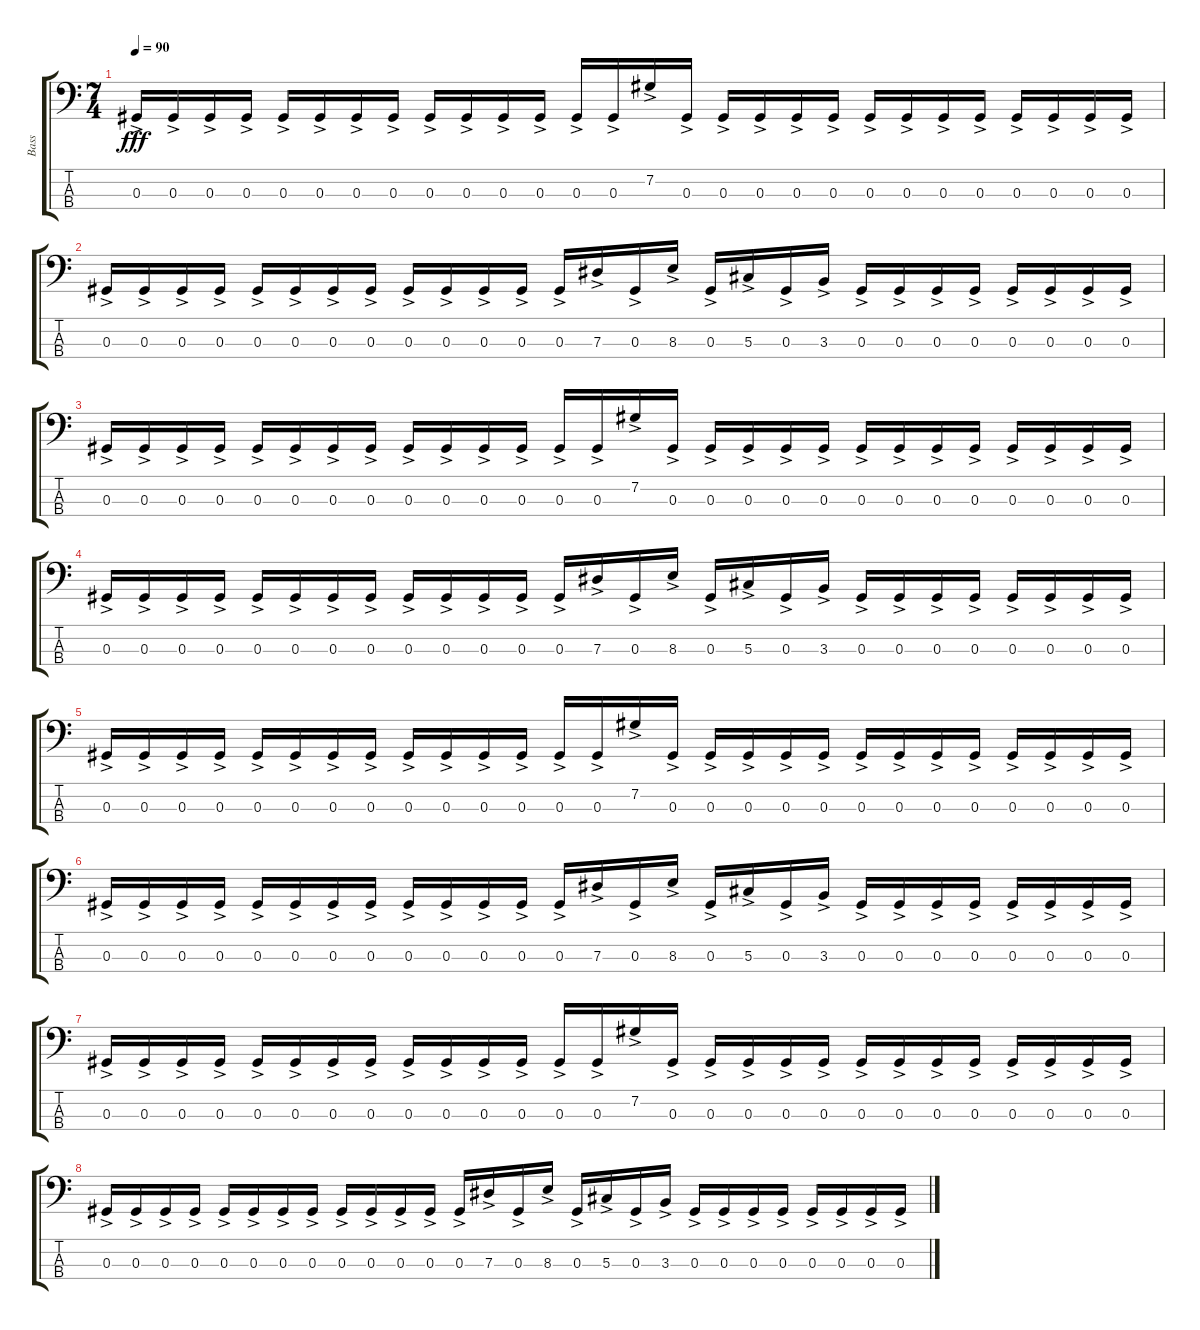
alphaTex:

\track ("Bass" "Bass") {instrument electricbassfinger}
\staff {score tabs}
\tuning (Gb2 Db2 Ab1 Eb1) {hide}
\ts (7 4)
\tempo 90
\clef f4
\ks c
0.3{ac}.16{dy fff} 0.3{ac}.16 0.3{ac}.16 0.3{ac}.16 0.3{ac}.16 0.3{ac}.16 0.3{ac}.16 0.3{ac}.16 0.3{ac}.16 0.3{ac}.16 0.3{ac}.16 0.3{ac}.16 0.3{ac}.16 0.3{ac}.16 7.2{ac}.16 0.3{ac}.16 0.3{ac}.16 0.3{ac}.16 0.3{ac}.16 0.3{ac}.16 0.3{ac}.16 0.3{ac}.16 0.3{ac}.16 0.3{ac}.16 0.3{ac}.16 0.3{ac}.16 0.3{ac}.16 0.3{ac}.16 |
0.3{ac}.16 0.3{ac}.16 0.3{ac}.16 0.3{ac}.16 0.3{ac}.16 0.3{ac}.16 0.3{ac}.16 0.3{ac}.16 0.3{ac}.16 0.3{ac}.16 0.3{ac}.16 0.3{ac}.16 0.3{ac}.16 7.3{ac}.16 0.3{ac}.16 8.3{ac}.16 0.3{ac}.16 5.3{ac}.16 0.3{ac}.16 3.3{ac}.16 0.3{ac}.16 0.3{ac}.16 0.3{ac}.16 0.3{ac}.16 0.3{ac}.16 0.3{ac}.16 0.3{ac}.16 0.3{ac}.16 |
0.3{ac}.16 0.3{ac}.16 0.3{ac}.16 0.3{ac}.16 0.3{ac}.16 0.3{ac}.16 0.3{ac}.16 0.3{ac}.16 0.3{ac}.16 0.3{ac}.16 0.3{ac}.16 0.3{ac}.16 0.3{ac}.16 0.3{ac}.16 7.2{ac}.16 0.3{ac}.16 0.3{ac}.16 0.3{ac}.16 0.3{ac}.16 0.3{ac}.16 0.3{ac}.16 0.3{ac}.16 0.3{ac}.16 0.3{ac}.16 0.3{ac}.16 0.3{ac}.16 0.3{ac}.16 0.3{ac}.16 |
0.3{ac}.16 0.3{ac}.16 0.3{ac}.16 0.3{ac}.16 0.3{ac}.16 0.3{ac}.16 0.3{ac}.16 0.3{ac}.16 0.3{ac}.16 0.3{ac}.16 0.3{ac}.16 0.3{ac}.16 0.3{ac}.16 7.3{ac}.16 0.3{ac}.16 8.3{ac}.16 0.3{ac}.16 5.3{ac}.16 0.3{ac}.16 3.3{ac}.16 0.3{ac}.16 0.3{ac}.16 0.3{ac}.16 0.3{ac}.16 0.3{ac}.16 0.3{ac}.16 0.3{ac}.16 0.3{ac}.16 |
0.3{ac}.16 0.3{ac}.16 0.3{ac}.16 0.3{ac}.16 0.3{ac}.16 0.3{ac}.16 0.3{ac}.16 0.3{ac}.16 0.3{ac}.16 0.3{ac}.16 0.3{ac}.16 0.3{ac}.16 0.3{ac}.16 0.3{ac}.16 7.2{ac}.16 0.3{ac}.16 0.3{ac}.16 0.3{ac}.16 0.3{ac}.16 0.3{ac}.16 0.3{ac}.16 0.3{ac}.16 0.3{ac}.16 0.3{ac}.16 0.3{ac}.16 0.3{ac}.16 0.3{ac}.16 0.3{ac}.16 |
0.3{ac}.16 0.3{ac}.16 0.3{ac}.16 0.3{ac}.16 0.3{ac}.16 0.3{ac}.16 0.3{ac}.16 0.3{ac}.16 0.3{ac}.16 0.3{ac}.16 0.3{ac}.16 0.3{ac}.16 0.3{ac}.16 7.3{ac}.16 0.3{ac}.16 8.3{ac}.16 0.3{ac}.16 5.3{ac}.16 0.3{ac}.16 3.3{ac}.16 0.3{ac}.16 0.3{ac}.16 0.3{ac}.16 0.3{ac}.16 0.3{ac}.16 0.3{ac}.16 0.3{ac}.16 0.3{ac}.16 |
0.3{ac}.16 0.3{ac}.16 0.3{ac}.16 0.3{ac}.16 0.3{ac}.16 0.3{ac}.16 0.3{ac}.16 0.3{ac}.16 0.3{ac}.16 0.3{ac}.16 0.3{ac}.16 0.3{ac}.16 0.3{ac}.16 0.3{ac}.16 7.2{ac}.16 0.3{ac}.16 0.3{ac}.16 0.3{ac}.16 0.3{ac}.16 0.3{ac}.16 0.3{ac}.16 0.3{ac}.16 0.3{ac}.16 0.3{ac}.16 0.3{ac}.16 0.3{ac}.16 0.3{ac}.16 0.3{ac}.16 |
0.3{ac}.16 0.3{ac}.16 0.3{ac}.16 0.3{ac}.16 0.3{ac}.16 0.3{ac}.16 0.3{ac}.16 0.3{ac}.16 0.3{ac}.16 0.3{ac}.16 0.3{ac}.16 0.3{ac}.16 0.3{ac}.16 7.3{ac}.16 0.3{ac}.16 8.3{ac}.16 0.3{ac}.16 5.3{ac}.16 0.3{ac}.16 3.3{ac}.16 0.3{ac}.16 0.3{ac}.16 0.3{ac}.16 0.3{ac}.16 0.3{ac}.16 0.3{ac}.16 0.3{ac}.16 0.3{ac}.16
